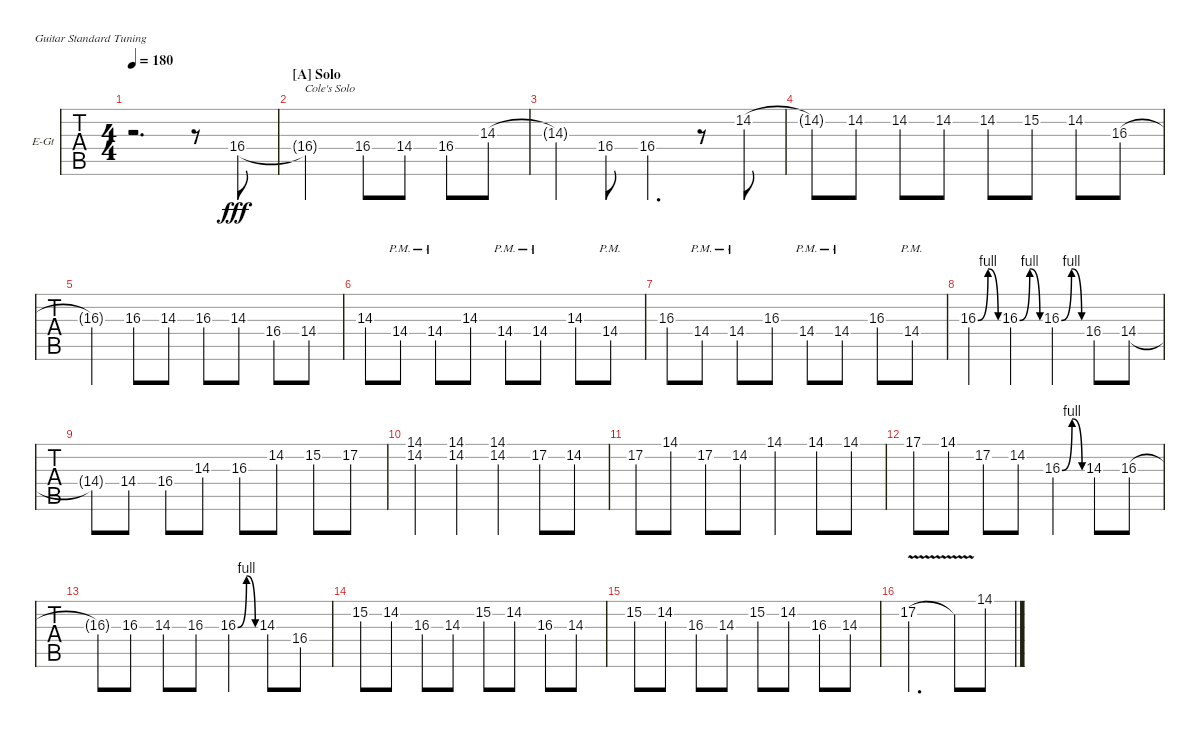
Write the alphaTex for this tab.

\defaultSystemsLayout 4
\bracketExtendMode groupsimilarinstruments
\firstSystemTrackNameOrientation horizontal
\otherSystemsTrackNameOrientation horizontal
\track ("Cole Train" "E-Gt") {instrument distortionguitar}
\staff {tabs}
\tuning (E4 B3 G3 D3 A2 E2)
\ts (4 4)
\tempo 180
\clef g2
\ks c
r.2{d dy mf} r.8 16.4.8{dy fff} |
\section ("A" "Solo")
16.4{t}.2{txt "Cole's Solo"} 16.4.8 14.4.8 16.4.8 14.3.8 |
14.3{t}.4 16.4.8 16.4.4{d} r.8 14.2.8 |
14.2{t}.8 14.2.8 14.2.8 14.2.8 14.2.8 15.2.8 14.2.8 16.3.8 |
16.3{t}.4 16.3.8 14.3.8 16.3.8 14.3.8 16.4.8 14.4.8 |
14.3.8 14.4{pm}.8 14.4{pm}.8 14.3.8 14.4{pm}.8 14.4{pm}.8 14.3.8 14.4{pm}.8 |
16.3.8 14.4{pm}.8 14.4{pm}.8 16.3.8 14.4{pm}.8 14.4{pm}.8 16.3.8 14.4{pm}.8 |
16.3{be (bendrelease 0 0 10.2 4 20.4 4 30 0)}.4 16.3{be (bendrelease 0 0 10.2 4 20.4 4 30 0)}.4 16.3{be (bendrelease 0 0 10.2 4 20.4 4 30 0)}.4 16.4.8 14.4.8 |
14.4{t}.8 14.4.8 16.4.8 14.3.8 16.3.8 14.2.8 15.2.8 17.2.8 |
(14.1 14.2).4 (14.1 14.2).4 (14.1 14.2).4 17.2.8 14.2.8 |
17.2.8 14.1.8 17.2.8 14.2.8 14.1.4 14.1.8 14.1.8 |
17.1.8 14.1.8 17.2.8 14.2.8 16.3{be (bendrelease 0 0 10.2 4 20.4 4 30 0)}.4 14.3.8 16.3.8 |
16.3{t}.8 16.3.8 14.3.8 16.3.8 16.3{be (bendrelease 0 0 10.2 4 20.4 4 30 0)}.4 14.3.8 16.4.8 |
15.2.8 14.2.8 16.3.8 14.3.8 15.2.8 14.2.8 16.3.8 14.3.8 |
15.2.8 14.2.8 16.3.8 14.3.8 15.2.8 14.2.8 16.3.8 14.3.8 |
17.2{v}.2{d} 17.2{t}.8 14.1.8
